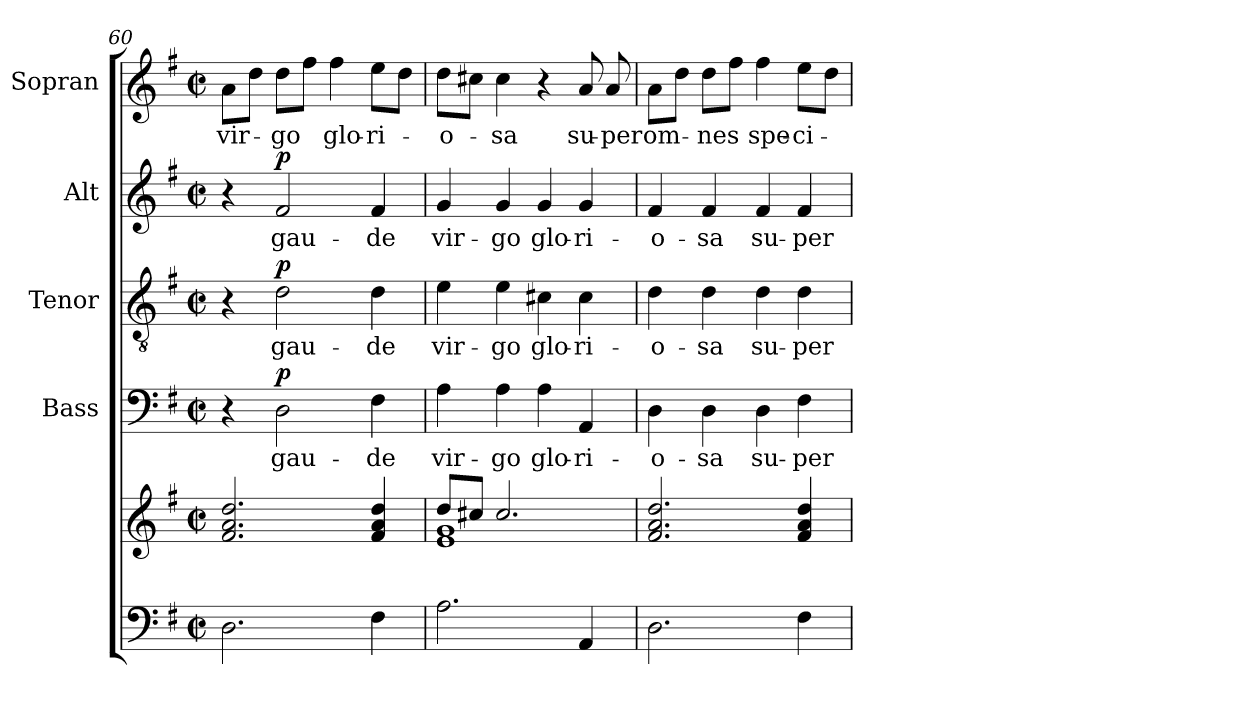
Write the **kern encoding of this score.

**kern	**kern	**kern	**text	**dynam	**kern	**text	**dynam	**kern	**text	**dynam	**kern	**text
*part5	*part5	*part4	*part4	*part4	*part3	*part3	*part3	*part2	*part2	*part2	*part1	*part1
*staff6	*staff5	*staff4	*staff4	*staff4	*staff3	*staff3	*staff3	*staff2	*staff2	*staff2	*staff1	*staff1
*	*	*I"Bass	*	*	*I"Tenor	*	*	*I"Alt	*	*	*I"Sopran	*
*	*	*I'B.	*	*	*I'T.	*	*	*I'A.	*	*	*I'S.	*
*clefF4	*clefG2	*clefF4	*	*	*clefGv2	*	*	*clefG2	*	*	*clefG2	*
*k[f#]	*k[f#]	*k[f#]	*	*	*k[f#]	*	*	*k[f#]	*	*	*k[f#]	*
*G:	*G:	*G:	*	*	*G:	*	*	*G:	*	*	*G:	*
*M2/2	*M2/2	*M2/2	*	*	*M2/2	*	*	*M2/2	*	*	*M2/2	*
*met(c|)	*met(c|)	*met(c|)	*	*	*met(c|)	*	*	*met(c|)	*	*	*met(c|)	*
=60	=60	=60	=60	=60	=60	=60	=60	=60	=60	=60	=60	=60
!	!	!	!	!	!	!	!	!	!	!	!	!LO:LY:b
2.D\	2.f#/ 2.a/ 2.dd/	4r	.	.	4r	.	.	4r	.	.	8a\L	vir-
.	.	.	.	.	.	.	.	.	.	.	8dd\J	.
!	!	!	!LO:LY:b	!LO:DY:a	!	!LO:LY:b	!LO:DY:a	!	!LO:LY:b	!LO:DY:a	!	!LO:LY:b
.	.	2D\	gau-	p	2d\	gau-	p	2f#/	gau-	p	8dd\L	-go
.	.	.	.	.	.	.	.	.	.	.	8ff#\J	.
!	!	!	!	!	!	!	!	!	!	!	!	!LO:LY:b
.	.	.	.	.	.	.	.	.	.	.	4ff#\	glo-
!	!	!	!LO:LY:b	!	!	!LO:LY:b	!	!	!LO:LY:b	!	!	!LO:LY:b
4F#\	4f#/ 4a/ 4dd/	4F#\	-de	.	4d\	-de	.	4f#/	-de	.	8ee\L	-ri-
.	.	.	.	.	.	.	.	.	.	.	8dd\J	.
=61	=61	=61	=61	=61	=61	=61	=61	=61	=61	=61	=61	=61
*	*^	*	*	*	*	*	*	*	*	*	*	*
!	!	!	!	!LO:LY:b	!	!	!LO:LY:b	!	!	!LO:LY:b	!	!	!LO:LY:b
2.A\	8dd/L	1e 1g	4A\	vir-	.	4e\	vir-	.	4g/	vir-	.	8dd\L	-o-
.	8cc#X/J	.	.	.	.	.	.	.	.	.	.	8cc#X\J	.
!	!	!	!	!LO:LY:b	!	!	!LO:LY:b	!	!	!LO:LY:b	!	!	!LO:LY:b
.	2.cc#/	.	4A\	-go	.	4e\	-go	.	4g/	-go	.	4cc#\	-sa
!	!	!	!	!LO:LY:b	!	!	!LO:LY:b	!	!	!LO:LY:b	!	!	!
.	.	.	4A\	glo-	.	4c#X\	glo-	.	4g/	glo-	.	4r	.
!	!	!	!	!LO:LY:b	!	!	!LO:LY:b	!	!	!LO:LY:b	!	!	!LO:LY:b
4AA/	.	.	4AA/	-ri-	.	4c#\	-ri-	.	4g/	-ri-	.	8a/	su-
!	!	!	!	!	!	!	!	!	!	!	!	!	!LO:LY:b
.	.	.	.	.	.	.	.	.	.	.	.	8a/	-per
*	*v	*v	*	*	*	*	*	*	*	*	*	*	*
!!LO:PB:g=z
=62	=62	=62	=62	=62	=62	=62	=62	=62	=62	=62	=62	=62
!	!	!	!LO:LY:b	!	!	!LO:LY:b	!	!	!LO:LY:b	!	!	!LO:LY:b
2.D\	2.f#/ 2.a/ 2.dd/	4D\	-o-	.	4d\	-o-	.	4f#/	-o-	.	8a\L	om-
.	.	.	.	.	.	.	.	.	.	.	8dd\J	.
!	!	!	!LO:LY:b	!	!	!LO:LY:b	!	!	!LO:LY:b	!	!	!LO:LY:b
.	.	4D\	-sa	.	4d\	-sa	.	4f#/	-sa	.	8dd\L	-nes
.	.	.	.	.	.	.	.	.	.	.	8ff#\J	.
!	!	!	!LO:LY:b	!	!	!LO:LY:b	!	!	!LO:LY:b	!	!	!LO:LY:b
.	.	4D\	su-	.	4d\	su-	.	4f#/	su-	.	4ff#\	spe-
!	!	!	!LO:LY:b	!	!	!LO:LY:b	!	!	!LO:LY:b	!	!	!LO:LY:b
4F#\	4f#/ 4a/ 4dd/	4F#\	-per	.	4d\	-per	.	4f#/	-per	.	8ee\L	-ci-
.	.	.	.	.	.	.	.	.	.	.	8dd\J	.
=	=	=	=	=	=	=	=	=	=	=	=	=
*-	*-	*-	*-	*-	*-	*-	*-	*-	*-	*-	*-	*-
